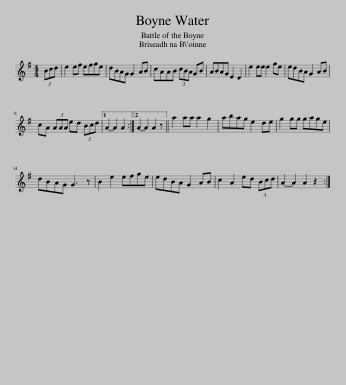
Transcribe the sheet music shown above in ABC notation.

X:1
L:1/8
M:4/4
I:linebreak $
K:G
V:1 treble
V:1
 (3Bcd | e2 ef efge | dBAG G2 AB | cAAB (3cBA GB | ABAG E2 D2 | %5
 e2 ee e2 ge | edBA G2 AB |$ cA (3AAA ed (3Bcd |1 A2- A2 A2 :|2 A2- A2 A2 z || %10
 a2 aa a2 g2 | abag e2 de | g2 gg gage |$ dBAG G3 z | B2 e2 efge | %15
 edBA G2 AB | c2 A2 ed (3Bcd | A2- A2 A2 z2 :| %18
